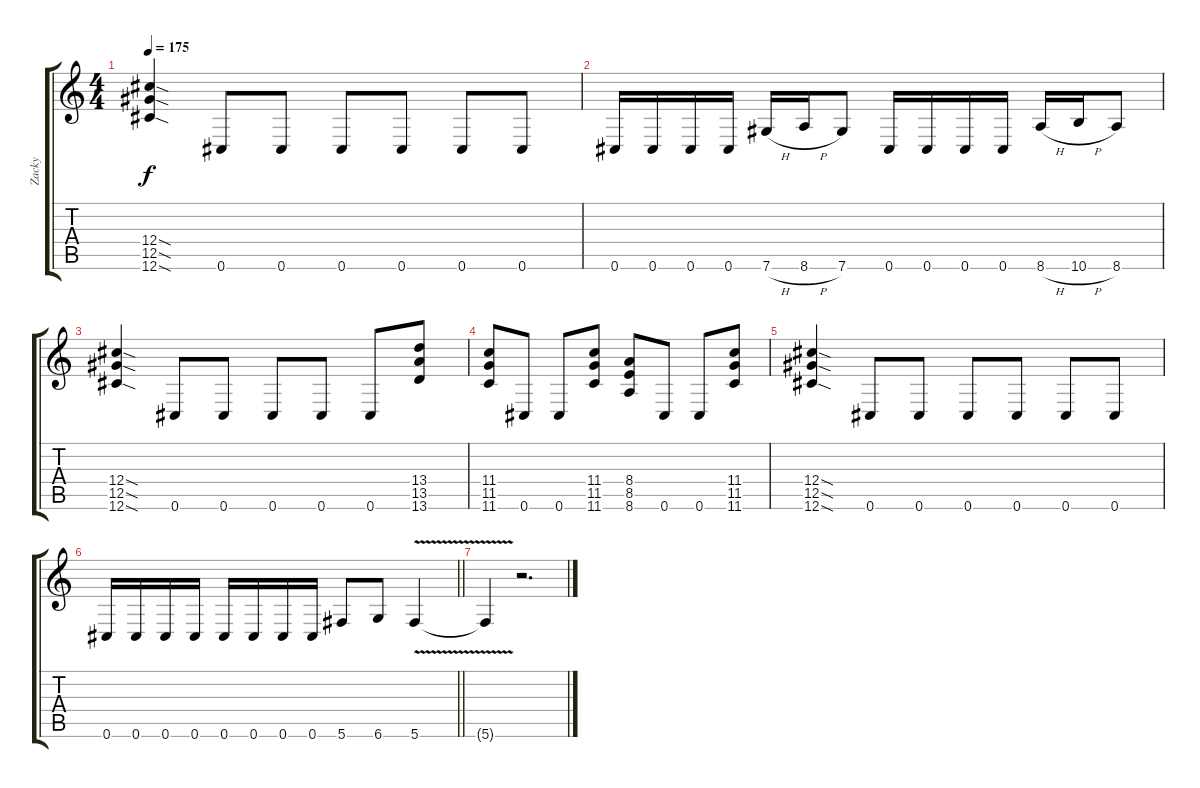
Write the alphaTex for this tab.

\track ("Zacky" "Zacky") {instrument distortionguitar}
\staff {score tabs}
\tuning (Eb4 Bb3 Gb3 Db3 Ab2 Db2) {hide}
\ts (4 4)
\tempo 175
\clef g2
\ks c
(12.4{sod} 12.5{sod} 12.6{sod}).4{dy f} 0.6.8 0.6.8 0.6.8 0.6.8 0.6.8 0.6.8 |
0.6.16 0.6.16 0.6.16 0.6.16 7.6{h}.16 8.6{h}.16 7.6.8 0.6.16 0.6.16 0.6.16 0.6.16 8.6{h}.16 10.6{h}.16 8.6.8 |
(12.4{sod} 12.5{sod} 12.6{sod}).4 0.6.8 0.6.8 0.6.8 0.6.8 0.6.8 (13.4 13.5 13.6).8 |
(11.4 11.5 11.6).8 0.6.8 0.6.8 (11.4 11.5 11.6).8 (8.4 8.5 8.6).8 0.6.8 0.6.8 (11.4 11.5 11.6).8 |
(12.4{sod} 12.5{sod} 12.6{sod}).4 0.6.8 0.6.8 0.6.8 0.6.8 0.6.8 0.6.8 |
\barLineRight lightlight
0.6.16 0.6.16 0.6.16 0.6.16 0.6.16 0.6.16 0.6.16 0.6.16 5.6.8 6.6.8 5.6{v}.4 |
5.6{t}.4 r.2{d}
